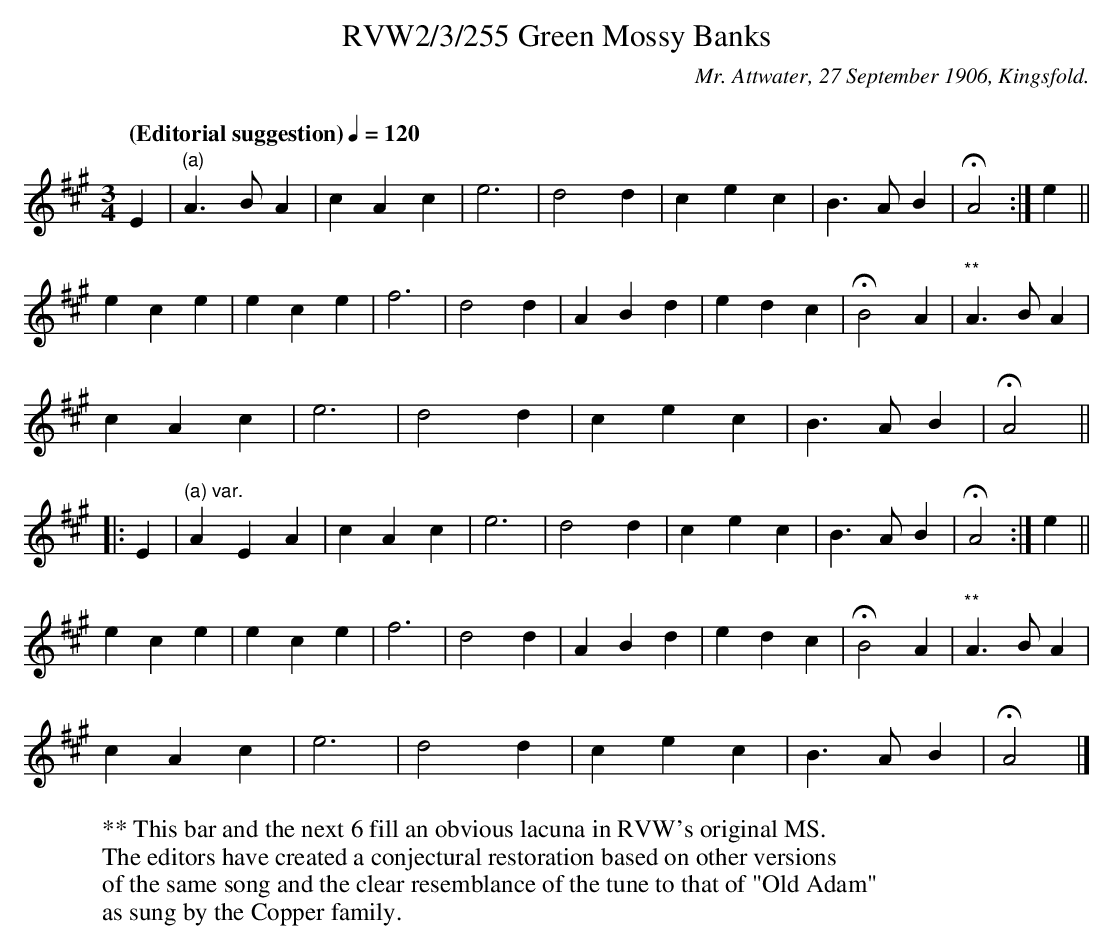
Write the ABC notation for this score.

X:1
T:RVW2/3/255 Green Mossy Banks
C:Mr. Attwater, 27 September 1906, Kingsfold.
C:
L:1/4
Q: "(Editorial suggestion)" 1/4=120
M:3/4
K:A
E | "(a)"A3/2 B/2 A | c A c | e3 | d2 d | c e c | B3/2 A/2 B | !fermata!A2 :| e ||$
e c e | e c e | f3 | d2 d | A B d | e d c | !fermata! B2 A | "**"A3/2 B/2 A |$
c A c | e3 | d2 d | c e c | B3/2 A/2 B | !fermata!A2||$
|:E | "(a) var."A E A | c A c | e3 | d2 d | c e c | B3/2 A/2 B | !fermata!A2 :| e ||$
e c e | e c e | f3 | d2 d | A B d | e d c | !fermata! B2 A | "**"A3/2 B/2 A |$
c A c | e3 | d2 d | c e c | B3/2 A/2 B | !fermata!A2|]
W:** This bar and the next 6 fill an obvious lacuna in RVW's original MS.
W:The editors have created a conjectural restoration based on other versions
W:of the same song and the clear resemblance of the tune to that of "Old Adam"
W:as sung by the Copper family.
